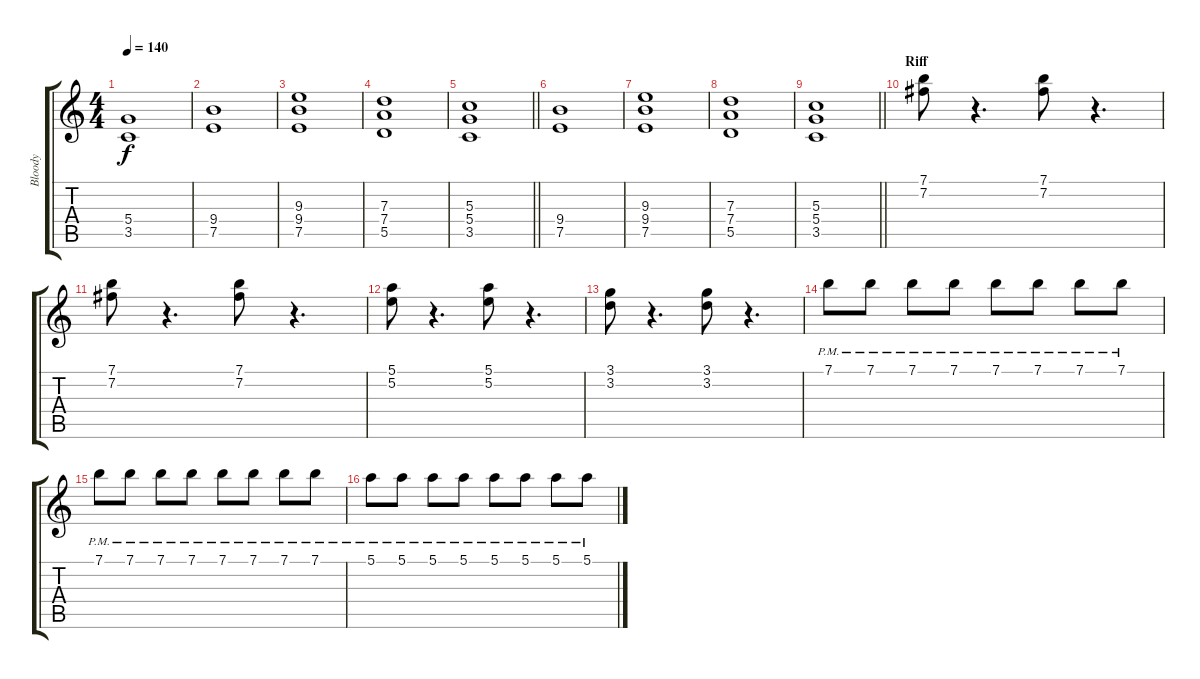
\track ("Bloody" "Bloody") {instrument overdrivenguitar}
\staff {score tabs}
\tuning (E4 B3 G3 D3 A2 E2) {hide}
\ts (4 4)
\tempo 140
\clef g2
\ks c
(5.4 3.5).1{dy f} |
(9.4 7.5).1 |
(9.3 9.4 7.5).1 |
(7.3 7.4 5.5).1 |
\barLineRight lightlight
(5.3 5.4 3.5).1 |
(9.4 7.5).1 |
(9.3 9.4 7.5).1 |
(7.3 7.4 5.5).1 |
\barLineRight lightlight
(5.3 5.4 3.5).1 |
\section ("" "Riff")
(7.1 7.2).8 r.4{d} (7.1 7.2).8 r.4{d} |
(7.1 7.2).8 r.4{d} (7.1 7.2).8 r.4{d} |
(5.1 5.2).8 r.4{d} (5.1 5.2).8 r.4{d} |
(3.1 3.2).8 r.4{d} (3.1 3.2).8 r.4{d} |
7.1{pm}.8 7.1{pm}.8 7.1{pm}.8 7.1{pm}.8 7.1{pm}.8 7.1{pm}.8 7.1{pm}.8 7.1{pm}.8 |
7.1{pm}.8 7.1{pm}.8 7.1{pm}.8 7.1{pm}.8 7.1{pm}.8 7.1{pm}.8 7.1{pm}.8 7.1{pm}.8 |
5.1{pm}.8 5.1{pm}.8 5.1{pm}.8 5.1{pm}.8 5.1{pm}.8 5.1{pm}.8 5.1{pm}.8 5.1{pm}.8
